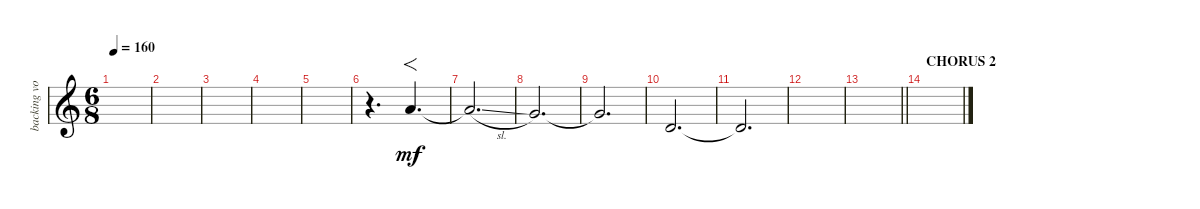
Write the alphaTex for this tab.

\track ("backing vocals" "backing vo") {instrument lead5charang}
\staff {score}
\tuning (E4 B3 G3 D3 A2 E2) {hide}
\ts (6 8)
\tempo 160
\clef g2
\ks c
|
|
|
|
|
r.4{d} 5.1.4{f d dy mf instrument lead3calliope} |
5.1{sl t}.2{d} |
3.1.2{d} |
3.1{t}.2{d} |
3.2.2{d} |
3.2{t}.2{d} |
|
\barLineRight lightlight
|
\section ("" "CHORUS 2")
